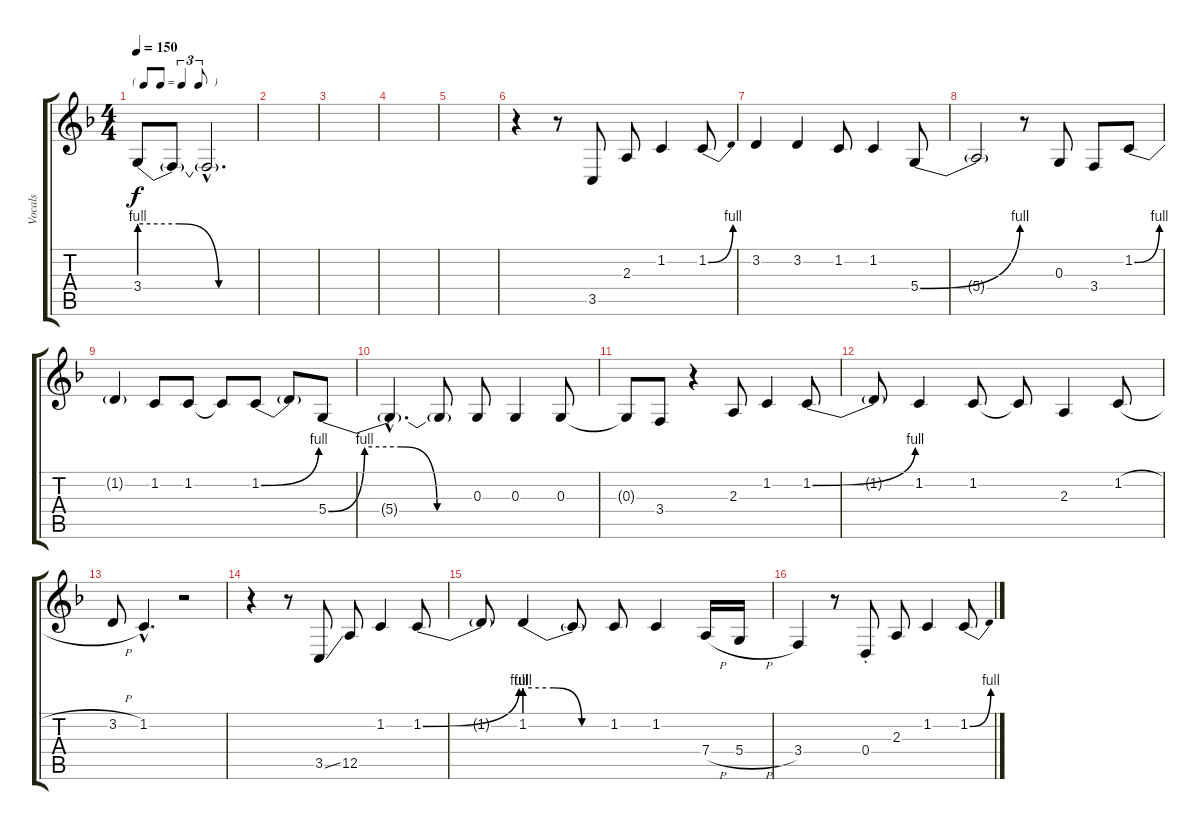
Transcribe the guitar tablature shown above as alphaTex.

\track ("Vocals" "Vocals") {instrument clarinet}
\staff {score tabs}
\tuning (E4 B3 G3 D3 A2 E2) {hide}
\ts (4 4)
\tf triplet8th
\tempo 150
\clef g2
\ks f
3.4{be (custom 0 4 20 4 40 0 60 0)}.8{dy f} 3.4{t}.8 3.4{hac t}.2{d} |
|
|
|
|
r.4 r.8 3.5.8 2.3.8 1.2.4 1.2{be (bend 0 0 60 4)}.8 |
3.2.4 3.2.4 1.2.8 1.2.4 5.4{be (bend 0 0 60 4)}.8 |
5.4{t}.2 r.8 0.3.8 3.4.8 1.2{be (bend 0 0 60 4)}.8 |
1.2{t}.4 1.2.8 1.2.8 1.2{t}.8 1.2{be (bend 0 0 60 4)}.8 1.2{t}.8 5.4{be (custom 0 0 15 4 30 4 45 0 60 0)}.8 |
5.4{hac t}.4{d} 5.4{t}.8 0.3.8 0.3.4 0.3.8 |
0.3{t}.8 3.4.8 r.4 2.3.8 1.2.4 1.2{be (bend 0 0 60 4)}.8 |
1.2{t}.8 1.2.4 1.2.8 1.2{t}.8 2.3.4 1.2{h}.8 |
3.2{h}.8 1.2{hac}.4{d} r.2 |
r.4 r.8 3.5{ss}.8 12.5.8 1.2.4 1.2{be (bend 0 0 60 4)}.8 |
1.2{t}.8 1.2{be (custom 0 4 20 4 40 0 60 0)}.4 1.2{t}.8 1.2.8 1.2.4 7.4{h}.16 5.4{h}.16 |
3.4.4 r.8 0.4{st}.8 2.3.8 1.2.4 1.2{be (bend 0 0 60 4)}.8
